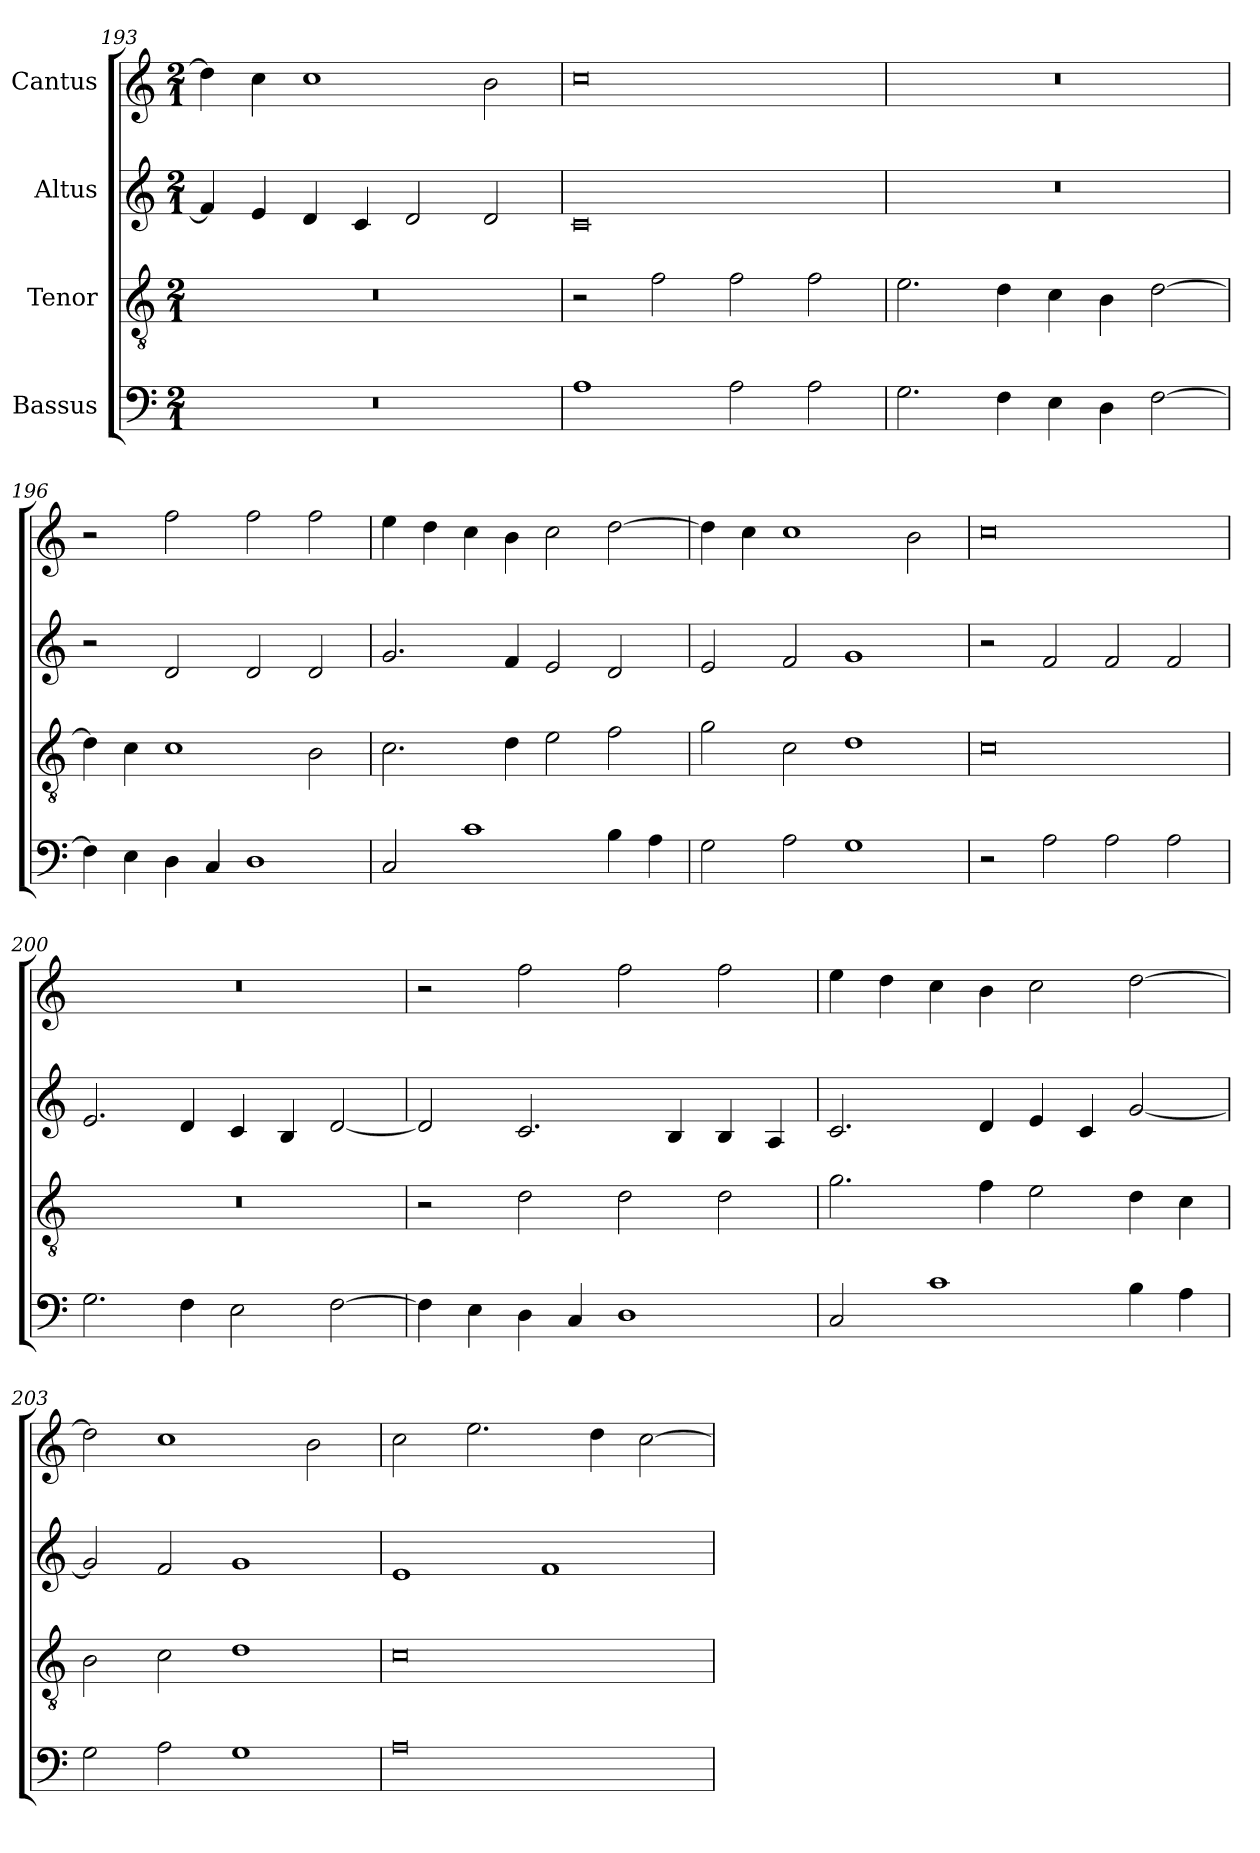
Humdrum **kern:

**kern	**kern	**kern	**kern
*part4	*part3	*part2	*part1
*staff4	*staff3	*staff2	*staff1
*I"Bassus	*I"Tenor	*I"Altus	*I"Cantus
*clefF4	*clefGv2	*clefG2	*clefG2
*	*ITrd7c12	*	*
*k[]	*k[]	*k[]	*k[]
*C:	*C:	*C:	*C:
*M2/1	*M2/1	*M2/1	*M2/1
=193	=193	=193	=193
!LO:N:vis=1	!LO:N:vis=1	!	!
0r	0r	4fi/]	4ddi\]
.	.	4ei/	4cci\
.	.	4di/	1cci
.	.	4ci/	.
.	.	2di/	.
.	.	2di/	2bi\
=194	=194	=194	=194
1Ai	2r	0ci	0cci
.	2Fi\	.	.
2Ai\	2Fi\	.	.
2Ai\	2Fi\	.	.
!!LO:LB:g=z
=195	=195	=195	=195
!	!	!LO:N:vis=1	!LO:N:vis=1
2.Gi\	2.Ei\	0r	0r
4Fi\	4Di\	.	.
4Ei\	4Ci\	.	.
4Di\	4BBi\	.	.
[>2Fi\	[>2Di\	.	.
=196	=196	=196	=196
4Fi\]	4Di\]	2r	2r
4Ei\	4Ci\	.	.
4Di\	1Ci	2di/	2ffi\
4Ci/	.	.	.
1Di	.	2di/	2ffi\
.	2BBi\	2di/	2ffi\
=197	=197	=197	=197
2Ci/	2.Ci\	2.gi/	4eei\
.	.	.	4ddi\
1ci	.	.	4cci\
.	4Di\	4fi/	4bi\
.	2Ei\	2ei/	2cci\
4Bi\	2Fi\	2di/	[>2ddi\
4Ai\	.	.	.
=198	=198	=198	=198
2Gi\	2Gi\	2ei/	4ddi\]
.	.	.	4cci\
2Ai\	2Ci\	2fi/	1cci
1Gi	1Di	1gi	.
.	.	.	2bi\
=199	=199	=199	=199
2r	0Ci	2r	0cci
2Ai\	.	2fi/	.
2Ai\	.	2fi/	.
2Ai\	.	2fi/	.
!!LO:LB:g=z
=200	=200	=200	=200
!	!LO:N:vis=1	!	!LO:N:vis=1
2.Gi\	0r	2.ei/	0r
4Fi\	.	4di/	.
2Ei\	.	4ci/	.
.	.	4Bi/	.
[>2Fi\	.	[<2di/	.
=201	=201	=201	=201
4Fi\]	2r	2di/]	2r
4Ei\	.	.	.
4Di\	2Di\	2.ci/	2ffi\
4Ci/	.	.	.
1Di	2Di\	.	2ffi\
.	.	4Bi/	.
.	2Di\	4Bi/	2ffi\
.	.	4Ai/	.
=202	=202	=202	=202
2Ci/	2.Gi\	2.ci/	4eei\
.	.	.	4ddi\
1ci	.	.	4cci\
.	4Fi\	4di/	4bi\
.	2Ei\	4ei/	2cci\
.	.	4ci/	.
4Bi\	4Di\	[<2gi/	[>2ddi\
4Ai\	4Ci\	.	.
!!LO:LB:g=z
=203	=203	=203	=203
2Gi\	2BBi\	2gi/]	2ddi\]
2Ai\	2Ci\	2fi/	1cci
1Gi	1Di	1gi	.
.	.	.	2bi\
=204	=204	=204	=204
0Ai	0Ci	1ei	2cci\
.	.	.	2.eei\
.	.	1fi	.
.	.	.	4ddi\
.	.	.	[>2cci\
=	=	=	=
*-	*-	*-	*-
